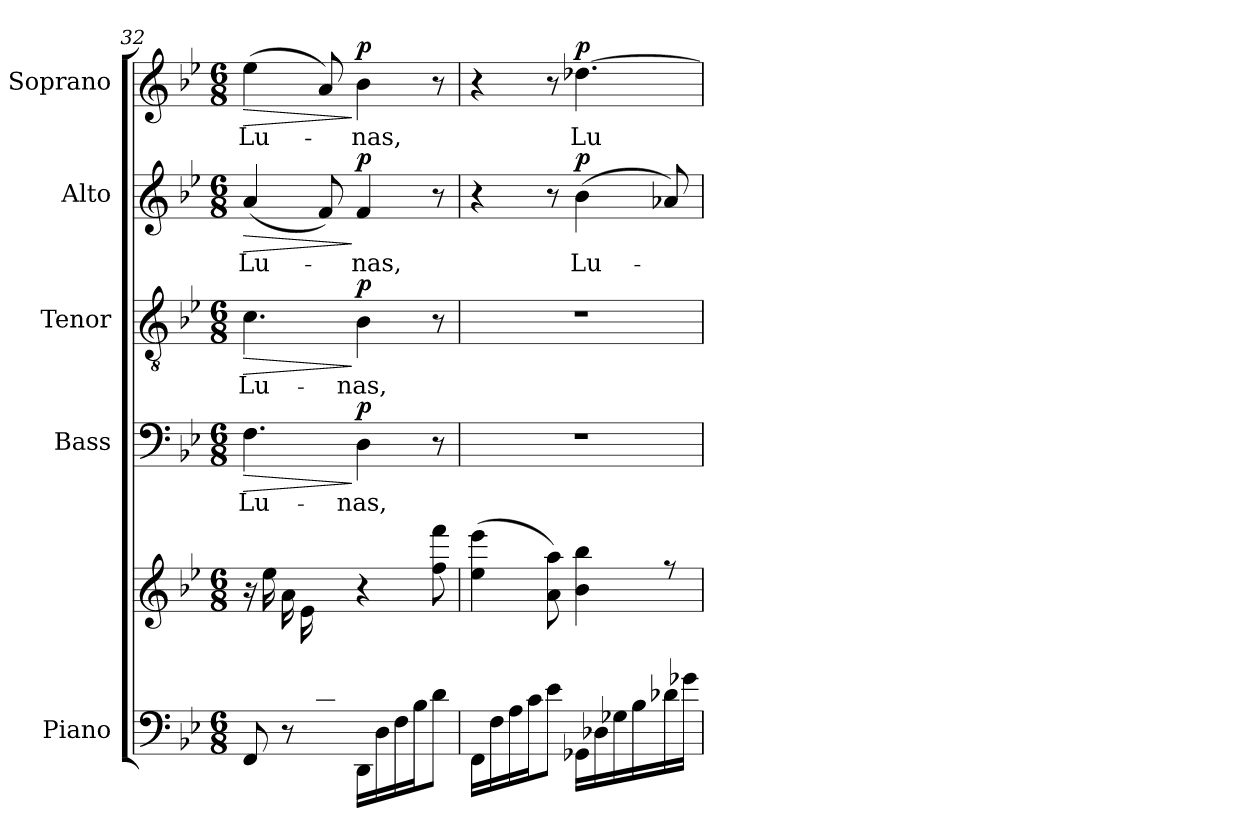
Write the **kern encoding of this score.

**kern	**kern	**kern	**text	**dynam	**kern	**text	**dynam	**kern	**text	**dynam	**kern	**text	**dynam
*part5	*part5	*part4	*part4	*part4	*part3	*part3	*part3	*part2	*part2	*part2	*part1	*part1	*part1
*staff6	*staff5	*staff4	*staff4	*staff4	*staff3	*staff3	*staff3	*staff2	*staff2	*staff2	*staff1	*staff1	*staff1
*I"Piano	*	*I"Bass	*	*	*I"Tenor	*	*	*I"Alto	*	*	*I"Soprano	*	*
*I'Pno	*	*	*	*	*	*	*	*	*	*	*	*	*
*clefF4	*clefG2	*clefF4	*	*	*clefGv2	*	*	*clefG2	*	*	*clefG2	*	*
*k[b-e-]	*k[b-e-]	*k[b-e-]	*	*	*k[b-e-]	*	*	*k[b-e-]	*	*	*k[b-e-]	*	*
*M6/8	*M6/8	*M6/8	*	*	*M6/8	*	*	*M6/8	*	*	*M6/8	*	*
=32	=32	=32	=32	=32	=32	=32	=32	=32	=32	=32	=32	=32	=32
*^	*	*	*	*	*	*	*	*	*	*	*	*	*
!	!	!	!	!LO:LY:b	!LO:HP:b	!	!LO:LY:b	!LO:HP:b	!	!LO:LY:b	!LO:HP:b	!	!LO:LY:b	!LO:HP:b
4ryy	8FF/	16r	4.F\	Lu-	>	4.c\	Lu-	>	(<4a/	Lu-	>	(>4ee-\	Lu-	>
.	.	(>16ee-\LL	.	.	.	.	.	.	.	.	.	.	.	.
.	8r	16a\	.	.	.	.	.	.	.	.	.	.	.	.
.	.	16e-\	.	.	.	.	.	.	.	.	.	.	.	.
16c/	8ryy	8ryy	.	.	.	.	.	.	8f/)	.	.	8a/)	.	.
16F/JJ)	.	.	.	.	.	.	.	.	.	.	.	.	.	.
!	!	!	!	!LO:LY:b	!LO:DY:n=1:a	!	!LO:LY:b	!LO:DY:n=1:a	!	!LO:LY:b	!LO:DY:n=1:a	!	!LO:LY:b	!LO:DY:n=1:a
4.ryy	16DD\LL	4r	4D\	-nas,	] p	4B-\	-nas,	] p	4f/	-nas,	] p	4b-\	-nas,	] p
.	16D\	.	.	.	.	.	.	.	.	.	.	.	.	.
.	16F\	.	.	.	.	.	.	.	.	.	.	.	.	.
.	16B-\J	.	.	.	.	.	.	.	.	.	.	.	.	.
.	8d\J	8ff\ 8fff\	8r	.	.	8r	.	.	8r	.	.	8r	.	.
=33	=33	=33	=33	=33	=33	=33	=33	=33	=33	=33	=33	=33	=33	=33
*	*	*^	*	*	*	*	*	*	*	*	*	*	*	*
4.ryy	16FF\LL	4ryy	(>4ee-\ 4eee-\	2.r	.	.	2.r	.	.	4r	.	.	4r	.	.
.	16F\	.	.	.	.	.	.	.	.	.	.	.	.	.	.
.	16A\	.	.	.	.	.	.	.	.	.	.	.	.	.	.
.	16c\J	.	.	.	.	.	.	.	.	.	.	.	.	.	.
.	8e-\J	8ryy	8a\ 8aa\)	.	.	.	.	.	.	8r	.	.	8r	.	.
!	!	!	!	!	!	!	!	!	!	!	!LO:LY:b	!LO:DY:a	!	!LO:LY:b	!LO:DY:a
16GG-X\LL	8ryy	4.ryy	4b-\ 4bb-\	.	.	.	.	.	.	(>4b-\	Lu-	p	[4.dd-X\	Lu-	p
16D-X\	.	.	.	.	.	.	.	.	.	.	.	.	.	.	.
16G-X\	4ryy	.	.	.	.	.	.	.	.	.	.	.	.	.	.
16B-\	.	.	.	.	.	.	.	.	.	.	.	.	.	.	.
16d-X\	.	.	8rff	.	.	.	.	.	.	8a-X/)	.	.	.	.	.
16g-X\JJ	.	.	.	.	.	.	.	.	.	.	.	.	.	.	.
*v	*v	*	*	*	*	*	*	*	*	*	*	*	*	*	*
*	*v	*v	*	*	*	*	*	*	*	*	*	*	*	*
=	=	=	=	=	=	=	=	=	=	=	=	=	=
*-	*-	*-	*-	*-	*-	*-	*-	*-	*-	*-	*-	*-	*-
